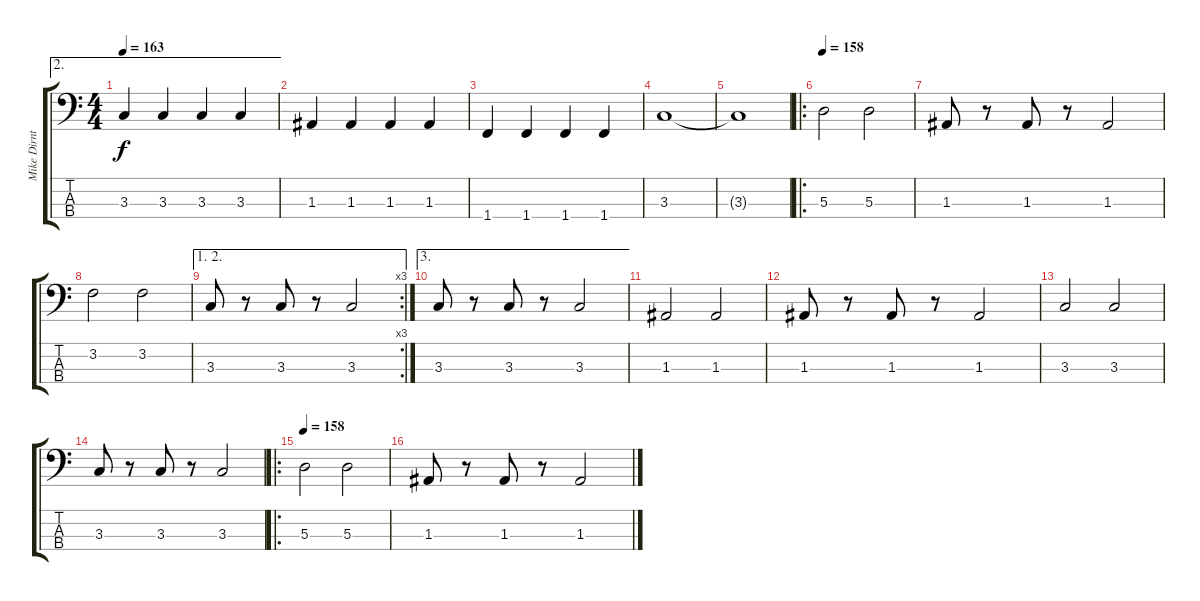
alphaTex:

\track ("Mike Dirnt - Bass" "Mike Dirnt") {instrument electricbassfinger}
\staff {score tabs}
\tuning (G2 D2 A1 E1) {hide}
\ae 2
\ts (4 4)
\tempo 163
\clef f4
\ks c
3.3.4{dy f} 3.3.4 3.3.4 3.3.4 |
1.3.4 1.3.4 1.3.4 1.3.4 |
1.4.4 1.4.4 1.4.4 1.4.4 |
3.3.1 |
3.3{t}.1 |
\ro
\tempo 158
5.3.2 5.3.2 |
1.3.8 r.8 1.3.8 r.8 1.3.2 |
3.2.2 3.2.2 |
\ae (1 2)
\rc 3
3.3.8 r.8 3.3.8 r.8 3.3.2 |
\ae 3
3.3.8 r.8 3.3.8 r.8 3.3.2 |
1.3.2 1.3.2 |
1.3.8 r.8 1.3.8 r.8 1.3.2 |
3.3.2 3.3.2 |
3.3.8 r.8 3.3.8 r.8 3.3.2 |
\ro
\tempo 158
5.3.2 5.3.2 |
1.3.8 r.8 1.3.8 r.8 1.3.2
